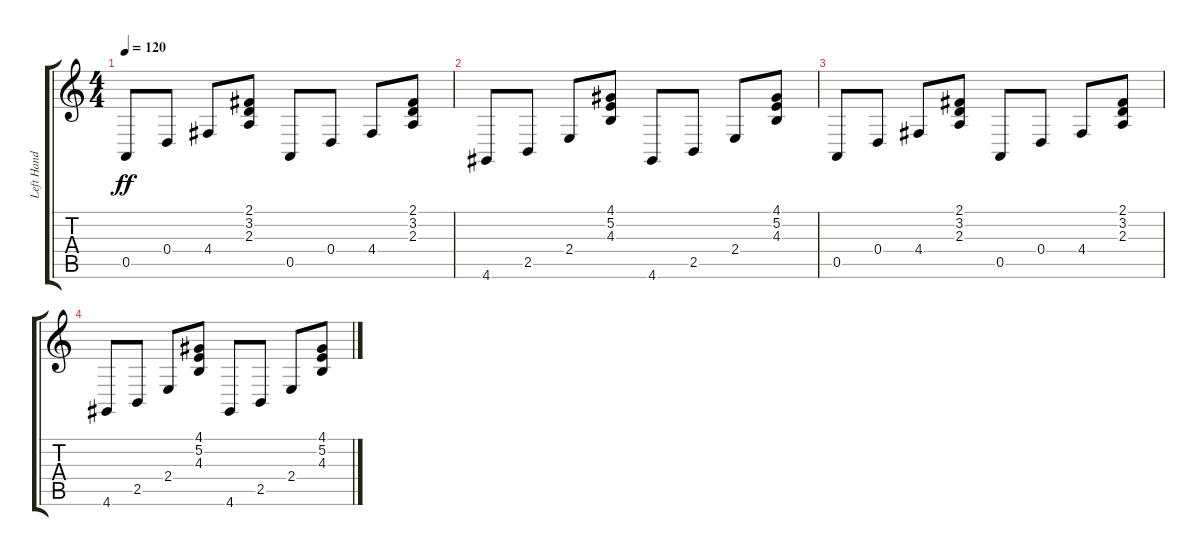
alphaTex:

\track ("Left Hand" "Left Hand") {instrument brightacousticpiano}
\staff {score tabs}
\tuning (E4 B3 G3 D3 A2 E2) {hide}
\ts (4 4)
\tempo 120
\clef g2
\ks c
0.5.8{dy ff} 0.4.8 4.4.8 (2.1 3.2 2.3).8 0.5.8 0.4.8 4.4.8 (2.1 3.2 2.3).8 |
4.6.8 2.5.8 2.4.8 (4.1 5.2 4.3).8 4.6.8 2.5.8 2.4.8 (4.1 5.2 4.3).8 |
0.5.8 0.4.8 4.4.8 (2.1 3.2 2.3).8 0.5.8 0.4.8 4.4.8 (2.1 3.2 2.3).8 |
4.6.8 2.5.8 2.4.8 (4.1 5.2 4.3).8 4.6.8 2.5.8 2.4.8 (4.1 5.2 4.3).8
